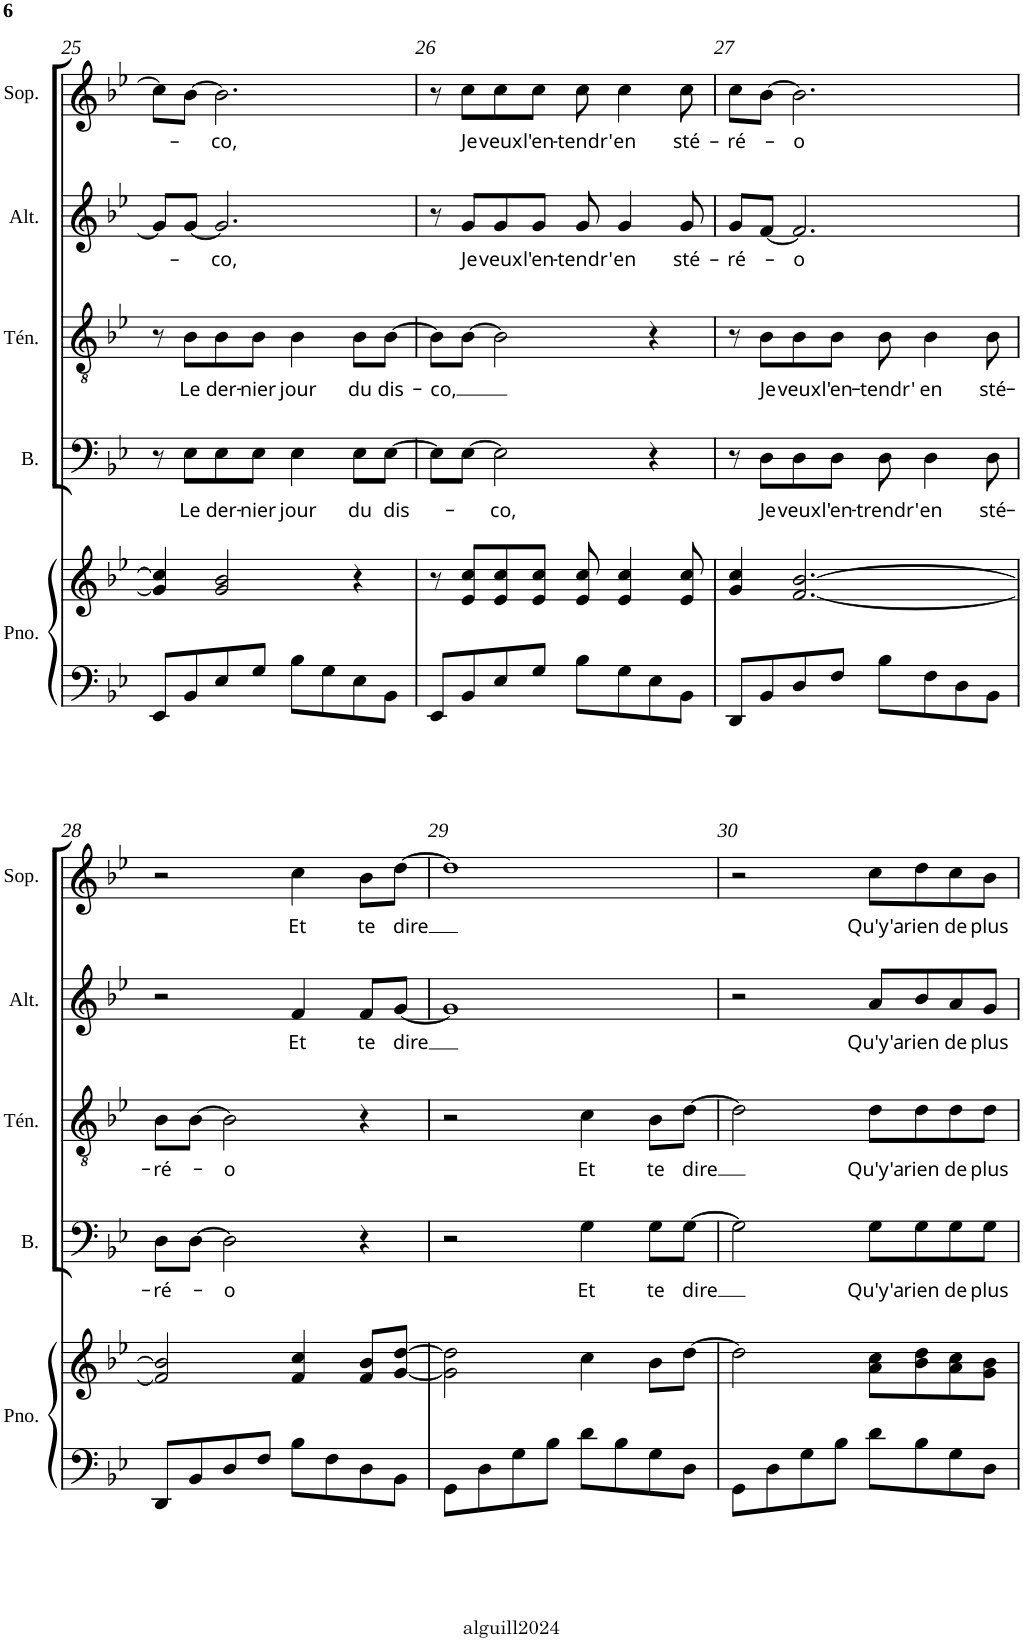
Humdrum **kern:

**kern	**kern	**kern	**text	**kern	**text	**kern	**text	**kern	**text
*part5	*part5	*part4	*part4	*part3	*part3	*part2	*part2	*part1	*part1
*staff6	*staff5	*staff4	*staff4	*staff3	*staff3	*staff2	*staff2	*staff1	*staff1
*I"Piano	*	*I"Basse	*	*I"Ténor	*	*I"Alto	*	*I"Soprano	*
*I'Pno.	*	*I'B.	*	*I'Tén.	*	*I'Alt.	*	*I'Sop.	*
!!LO:PB:g=z
*clefF4	*clefG2	*clefF4	*	*clefGv2	*	*clefG2	*	*clefG2	*
*k[b-e-]	*k[b-e-]	*k[b-e-]	*	*k[b-e-]	*	*k[b-e-]	*	*k[b-e-]	*
*g:	*g:	*g:	*	*g:	*	*g:	*	*g:	*
*M4/4	*M4/4	*M4/4	*	*M4/4	*	*M4/4	*	*M4/4	*
*met(c)	*met(c)	*met(c)	*	*met(c)	*	*met(c)	*	*met(c)	*
=25	=25	=25	=25	=25	=25	=25	=25	=25	=25
8EE-/L	4g/] 4cc/]	8r	.	8r	.	8g/L]	.	8cc\L]	.
!	!	!	!LO:LY:b	!	!LO:LY:b	!	!	!	!
8BB-/	.	8E-\L	Le	8B-\L	Le	[8g/J	.	[8b-\J	.
!	!	!	!LO:LY:b	!	!LO:LY:b	!	!LO:LY:b	!	!LO:LY:b
8E-/	2g/ 2b-/	8E-\	der-	8B-\	der-	2.g/]	-co,	2.b-\]	-co,
!	!	!	!LO:LY:b	!	!LO:LY:b	!	!	!	!
8G/J	.	8E-\J	-nier	8B-\J	-nier	.	.	.	.
!	!	!	!LO:LY:b	!	!LO:LY:b	!	!	!	!
8B-\L	.	4E-\	jour	4B-\	jour	.	.	.	.
8G\	.	.	.	.	.	.	.	.	.
!	!	!	!LO:LY:b	!	!LO:LY:b	!	!	!	!
8E-\	4r	8E-\L	du	8B-\L	du	.	.	.	.
!	!	!	!LO:LY:b	!	!LO:LY:b	!	!	!	!
8BB-\J	.	[8E-\J	dis-	[8B-\J	dis-	.	.	.	.
=26	=26	=26	=26	=26	=26	=26	=26	=26	=26
!	!	!	!	!	!LO:LY:b	!	!	!	!
8EE-/L	8r	8E-\L]	.	8B-\L]	-co,	8r	.	8r	.
!	!	!	!	!	!	!	!LO:LY:b	!	!LO:LY:b
8BB-/	8e-/ 8cc/L	[8E-\J	.	[8B-\J	.	8g/L	Je	8cc\L	Je
!	!	!	!LO:LY:b	!	!	!	!LO:LY:b	!	!LO:LY:b
8E-/	8e-/ 8cc/	2E-\]	-co,	2B-\]	.	8g/	veux	8cc\	veux
!	!	!	!	!	!	!	!LO:LY:b	!	!LO:LY:b
8G/J	8e-/ 8cc/J	.	.	.	.	8g/J	l'en-	8cc\J	l'en-
!	!	!	!	!	!	!	!LO:LY:b	!	!LO:LY:b
8B-\L	8e-/ 8cc/	.	.	.	.	8g/	-tendr'	8cc\	-tendr'
!	!	!	!	!	!	!	!LO:LY:b	!	!LO:LY:b
8G\	4e-/ 4cc/	.	.	.	.	4g/	en	4cc\	en
8E-\	.	4r	.	4r	.	.	.	.	.
!	!	!	!	!	!	!	!LO:LY:b	!	!LO:LY:b
8BB-\J	8e-/ 8cc/	.	.	.	.	8g/	sté-	8cc\	sté-
=27	=27	=27	=27	=27	=27	=27	=27	=27	=27
!	!	!	!	!	!	!	!LO:LY:b	!	!LO:LY:b
8DD/L	4g/ 4cc/	8r	.	8r	.	8g/L	-ré-	8cc\L	-ré-
!	!	!	!LO:LY:b	!	!LO:LY:b	!	!	!	!
8BB-/	.	8D\L	Je	8B-\L	Je	[8f/J	.	[8b-\J	.
!	!	!	!LO:LY:b	!	!LO:LY:b	!	!LO:LY:b	!	!LO:LY:b
8D/	[2.f/ [2.b-/	8D\	veux	8B-\	veux	2.f/]	-o	2.b-\]	-o
!	!	!	!LO:LY:b	!	!LO:LY:b	!	!	!	!
8F/J	.	8D\J	l'en-	8B-\J	l'en-	.	.	.	.
!	!	!	!LO:LY:b	!	!LO:LY:b	!	!	!	!
8B-\L	.	8D\	-trendr'	8B-\	-tendr'	.	.	.	.
!	!	!	!LO:LY:b	!	!LO:LY:b	!	!	!	!
8F\	.	4D\	en	4B-\	en	.	.	.	.
8D\	.	.	.	.	.	.	.	.	.
!	!	!	!LO:LY:b	!	!LO:LY:b	!	!	!	!
8BB-\J	.	8D\	sté-	8B-\	sté-	.	.	.	.
!!LO:LB:g=z
=28	=28	=28	=28	=28	=28	=28	=28	=28	=28
!	!	!	!LO:LY:b	!	!LO:LY:b	!	!	!	!
8DD/L	2f/] 2b-/]	8D\L	-ré-	8B-\L	-ré-	2r	.	2r	.
8BB-/	.	[8D\J	.	[8B-\J	.	.	.	.	.
!	!	!	!LO:LY:b	!	!LO:LY:b	!	!	!	!
8D/	.	2D\]	-o	2B-\]	-o	.	.	.	.
8F/J	.	.	.	.	.	.	.	.	.
!	!	!	!	!	!	!	!LO:LY:b	!	!LO:LY:b
8B-\L	4f/ 4cc/	.	.	.	.	4f/	Et	4cc\	Et
8F\	.	.	.	.	.	.	.	.	.
!	!	!	!	!	!	!	!LO:LY:b	!	!LO:LY:b
8D\	8f/ 8b-/L	4r	.	4r	.	8f/L	te	8b-\L	te
!	!	!	!	!	!	!	!LO:LY:b	!	!LO:LY:b
8BB-\J	[8g/ [8dd/J	.	.	.	.	[8g/J	dire	[8dd\J	dire
=29	=29	=29	=29	=29	=29	=29	=29	=29	=29
8GG\L	2g\] 2dd\]	2r	.	2r	.	1g]	.	1dd]	.
8D\	.	.	.	.	.	.	.	.	.
8G\	.	.	.	.	.	.	.	.	.
8B-\J	.	.	.	.	.	.	.	.	.
!	!	!	!LO:LY:b	!	!LO:LY:b	!	!	!	!
8d\L	4cc\	4G\	Et	4c\	Et	.	.	.	.
8B-\	.	.	.	.	.	.	.	.	.
!	!	!	!LO:LY:b	!	!LO:LY:b	!	!	!	!
8G\	8b-\L	8G\L	te	8B-\L	te	.	.	.	.
!	!	!	!LO:LY:b	!	!LO:LY:b	!	!	!	!
8D\J	[8dd\J	[8G\J	dire	[8d\J	dire	.	.	.	.
=30	=30	=30	=30	=30	=30	=30	=30	=30	=30
8GG\L	2dd\]	2G\]	.	2d\]	.	2r	.	2r	.
8D\	.	.	.	.	.	.	.	.	.
8G\	.	.	.	.	.	.	.	.	.
8B-\J	.	.	.	.	.	.	.	.	.
!	!	!	!LO:LY:b	!	!LO:LY:b	!	!LO:LY:b	!	!LO:LY:b
8d\L	8a\ 8cc\L	8G\L	Qu'y'a	8d\L	Qu'y'a	8a/L	Qu'y'a	8cc\L	Qu'y'a
!	!	!	!LO:LY:b	!	!LO:LY:b	!	!LO:LY:b	!	!LO:LY:b
8B-\	8b-\ 8dd\	8G\	rien	8d\	rien	8b-/	rien	8dd\	rien
!	!	!	!LO:LY:b	!	!LO:LY:b	!	!LO:LY:b	!	!LO:LY:b
8G\	8a\ 8cc\	8G\	de	8d\	de	8a/	de	8cc\	de
!	!	!	!LO:LY:b	!	!LO:LY:b	!	!LO:LY:b	!	!LO:LY:b
8D\J	8g\ 8b-\J	8G\J	plus	8d\J	plus	8g/J	plus	8b-\J	plus
=	=	=	=	=	=	=	=	=	=
*-	*-	*-	*-	*-	*-	*-	*-	*-	*-
